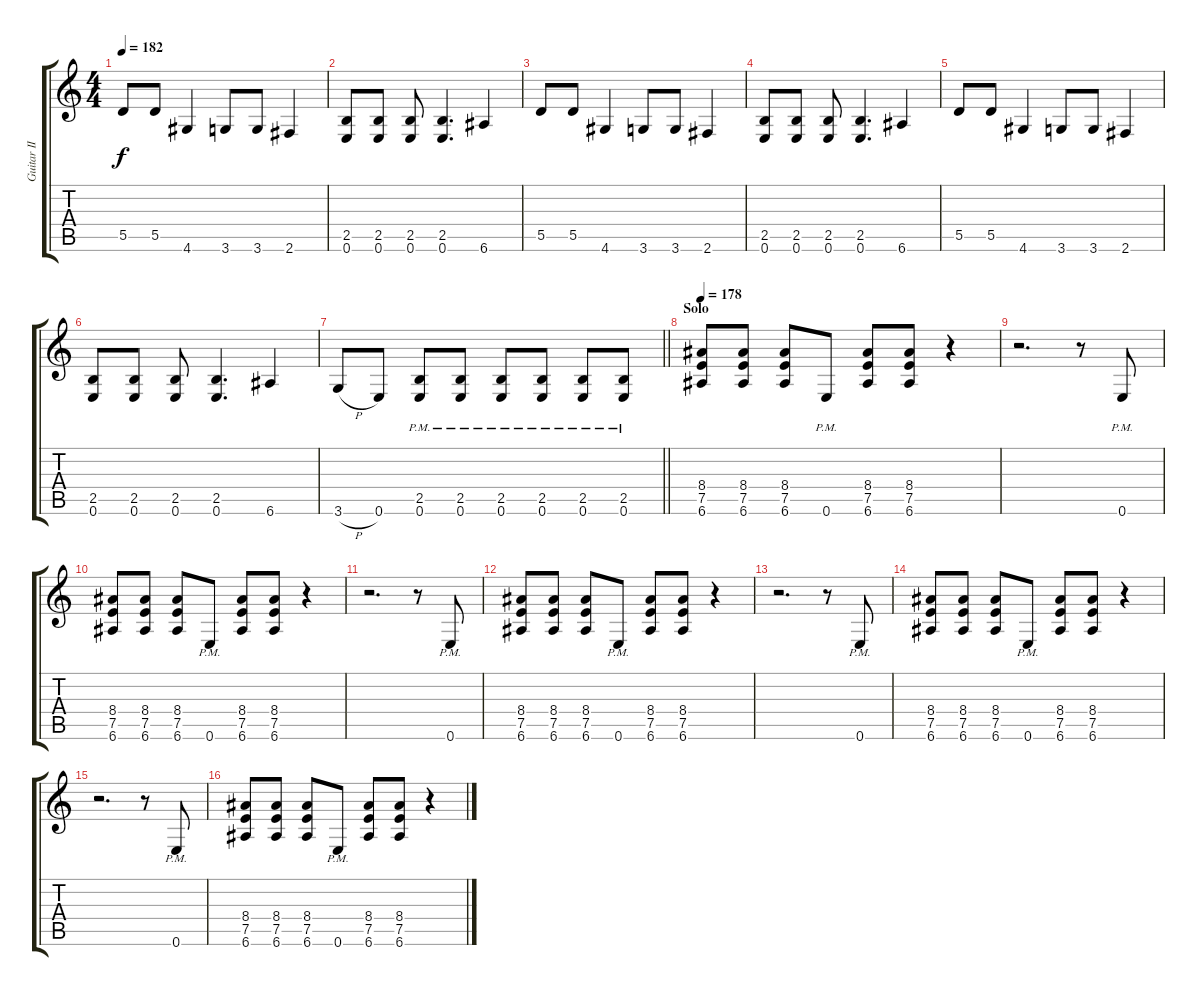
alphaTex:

\track ("Guitar II" "Guitar II") {instrument overdrivenguitar}
\staff {score tabs}
\tuning (E4 B3 G3 D3 A2 E2) {hide}
\ts (4 4)
\tempo 182
\clef g2
\ks c
5.5.8{dy f} 5.5.8 4.6.4 3.6.8 3.6.8 2.6.4 |
(2.5 0.6).8 (2.5 0.6).8 (2.5 0.6).8 (2.5 0.6).4{d} 6.6.4 |
5.5.8 5.5.8 4.6.4 3.6.8 3.6.8 2.6.4 |
(2.5 0.6).8 (2.5 0.6).8 (2.5 0.6).8 (2.5 0.6).4{d} 6.6.4 |
5.5.8 5.5.8 4.6.4 3.6.8 3.6.8 2.6.4 |
(2.5 0.6).8 (2.5 0.6).8 (2.5 0.6).8 (2.5 0.6).4{d} 6.6.4 |
\barLineRight lightlight
3.6{h}.8 0.6.8 (2.5{pm} 0.6{pm}).8 (2.5{pm} 0.6{pm}).8 (2.5{pm} 0.6{pm}).8 (2.5{pm} 0.6{pm}).8 (2.5{pm} 0.6{pm}).8 (2.5{pm} 0.6{pm}).8 |
\section ("" "Solo")
\tempo 178
(8.4 7.5 6.6).8 (8.4 7.5 6.6).8 (8.4 7.5 6.6).8 0.6{pm}.8 (8.4 7.5 6.6).8 (8.4 7.5 6.6).8 r.4 |
r.2{d} r.8 0.6{pm}.8 |
(8.4 7.5 6.6).8 (8.4 7.5 6.6).8 (8.4 7.5 6.6).8 0.6{pm}.8 (8.4 7.5 6.6).8 (8.4 7.5 6.6).8 r.4 |
r.2{d} r.8 0.6{pm}.8 |
(8.4 7.5 6.6).8 (8.4 7.5 6.6).8 (8.4 7.5 6.6).8 0.6{pm}.8 (8.4 7.5 6.6).8 (8.4 7.5 6.6).8 r.4 |
r.2{d} r.8 0.6{pm}.8 |
(8.4 7.5 6.6).8 (8.4 7.5 6.6).8 (8.4 7.5 6.6).8 0.6{pm}.8 (8.4 7.5 6.6).8 (8.4 7.5 6.6).8 r.4 |
r.2{d} r.8 0.6{pm}.8 |
(8.4 7.5 6.6).8 (8.4 7.5 6.6).8 (8.4 7.5 6.6).8 0.6{pm}.8 (8.4 7.5 6.6).8 (8.4 7.5 6.6).8 r.4
